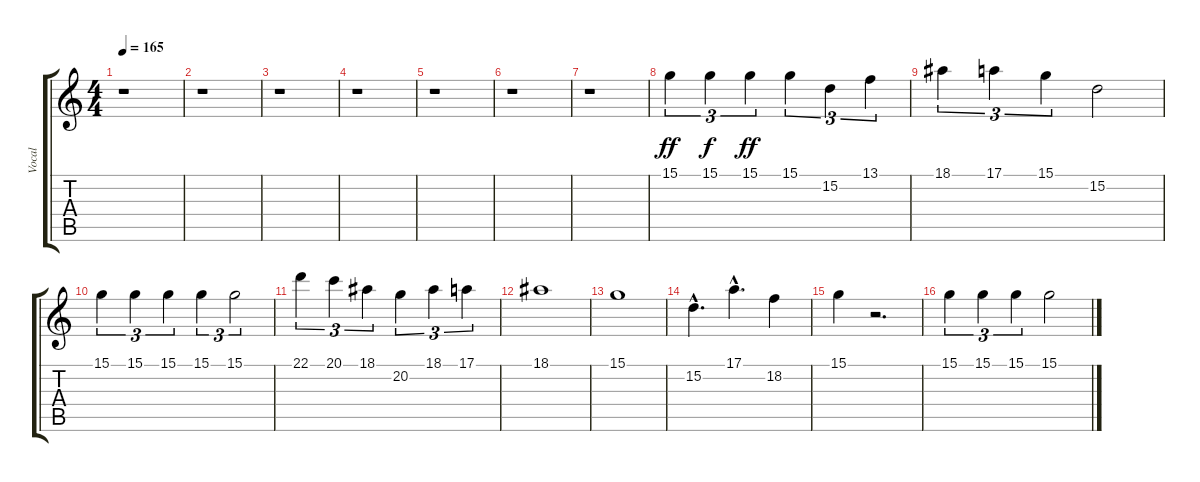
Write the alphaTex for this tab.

\track ("Vocal" "Vocal") {instrument rockorgan}
\staff {score tabs}
\tuning (E4 B3 G3 D3 A2 E2) {hide}
\ts (4 4)
\tempo 165
\clef g2
\ks c
r.1{dy ff} |
r.1 |
r.1 |
r.1 |
r.1 |
r.1 |
r.1 |
15.1.4{tu (3 2)} 15.1.4{tu (3 2) dy f} 15.1.4{tu (3 2) dy ff} 15.1.4{tu (3 2)} 15.2.4{tu (3 2)} 13.1.4{tu (3 2)} |
18.1.4{tu (3 2)} 17.1.4{tu (3 2)} 15.1.4{tu (3 2)} 15.2.2 |
15.1.4{tu (3 2)} 15.1.4{tu (3 2)} 15.1.4{tu (3 2)} 15.1.4{tu (3 2)} 15.1.2{tu (3 2)} |
22.1.4{tu (3 2)} 20.1.4{tu (3 2)} 18.1.4{tu (3 2)} 20.2.4{tu (3 2)} 18.1.4{tu (3 2)} 17.1.4{tu (3 2)} |
18.1.1 |
15.1.1 |
15.2{hac}.4{d} 17.1{hac}.4{d} 18.2.4 |
15.1.4 r.2{d} |
15.1.4{tu (3 2)} 15.1.4{tu (3 2)} 15.1.4{tu (3 2)} 15.1.2
